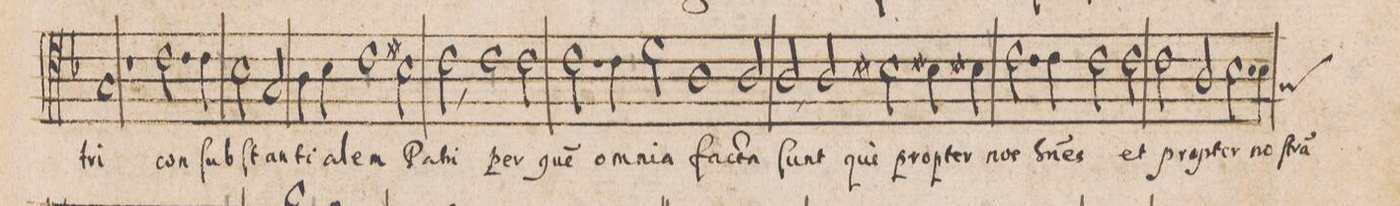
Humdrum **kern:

**kern	**text
*I"ALTVS	*
*clefC4	*
*k[b-]	*
*met(C|)	*
*M2/1	*
1G	-tri
=41	=41
1r	.
2.c\	con-
4c\	-ſub-
=42	=42
2B-\	-ſtan-
2G/	-ti-
4A\	-a-
4B-\	-lem
1c	Pa-
=43	=43
2Bn\	.
2c,\	-tri
1c	per-
=44	=44
2c\	-que(m)
2.c\	o-
4c\	-mni-
=45	=45
2d\	-a
1A	fa-
2A/	-cta
=46	=46
2A,/	ſunt
2A/	qui
2Bn\	pro-
4Bn\	-pter
4Bn\	nos
=47	=47
2.c\	h(o)-
4c\	-(mi)-
2c\	-nes
2c\	et
=48	=48
2c\	pro-
2A/	-pter
2.B-\	no-
*custos:G	*
4B-\	-ſtra(m)
=49	=49
*-	*-
